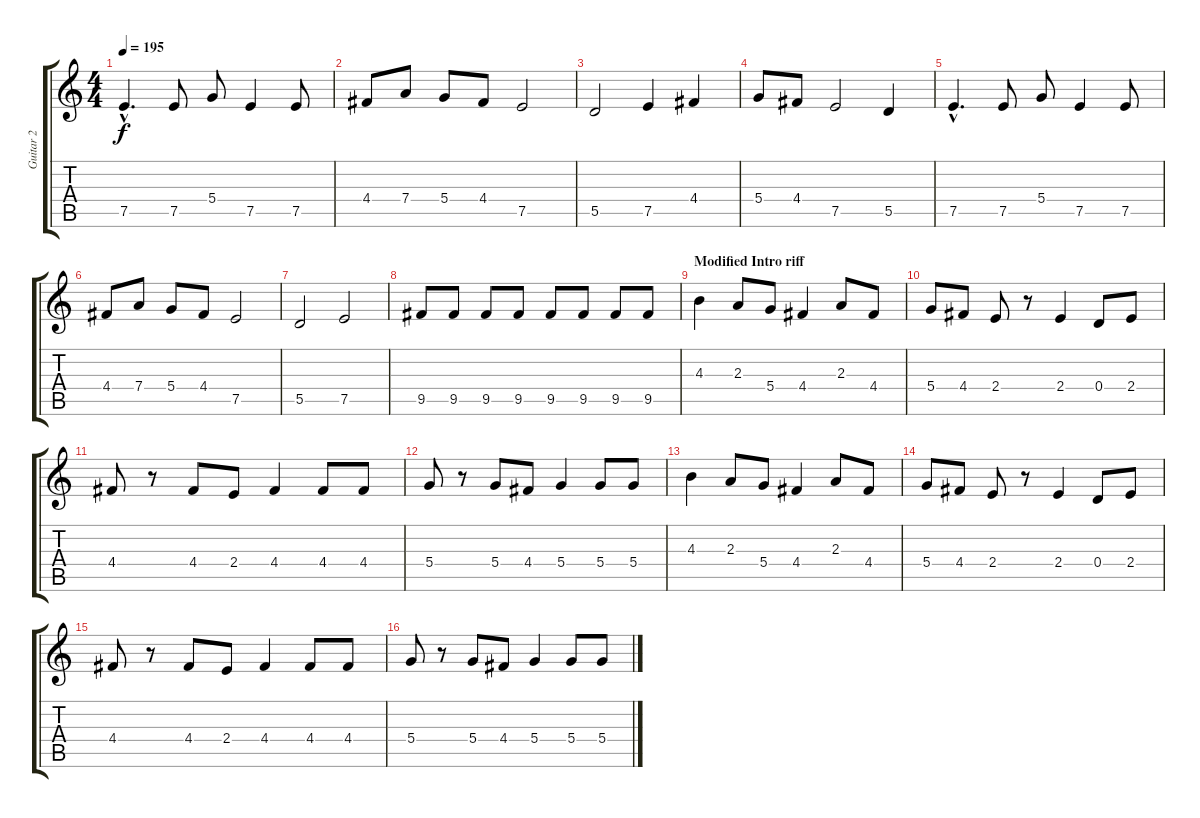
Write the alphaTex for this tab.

\track ("Guitar 2" "Guitar 2") {instrument distortionguitar}
\staff {score tabs}
\tuning (E4 B3 G3 D3 A2 E2) {hide}
\ts (4 4)
\tempo 195
\clef g2
\ks c
7.5{hac}.4{d dy f} 7.5.8 5.4.8 7.5.4 7.5.8 |
4.4.8 7.4.8 5.4.8 4.4.8 7.5.2 |
5.5.2 7.5.4 4.4.4 |
5.4.8 4.4.8 7.5.2 5.5.4 |
7.5{hac}.4{d} 7.5.8 5.4.8 7.5.4 7.5.8 |
4.4.8 7.4.8 5.4.8 4.4.8 7.5.2 |
5.5.2 7.5.2 |
9.5.8 9.5.8 9.5.8 9.5.8 9.5.8 9.5.8 9.5.8 9.5.8 |
\section ("" "Modified Intro riff")
4.3.4 2.3.8 5.4.8 4.4.4 2.3.8 4.4.8 |
5.4.8 4.4.8 2.4.8 r.8 2.4.4 0.4.8 2.4.8 |
4.4.8 r.8 4.4.8 2.4.8 4.4.4 4.4.8 4.4.8 |
5.4.8 r.8 5.4.8 4.4.8 5.4.4 5.4.8 5.4.8 |
4.3.4 2.3.8 5.4.8 4.4.4 2.3.8 4.4.8 |
5.4.8 4.4.8 2.4.8 r.8 2.4.4 0.4.8 2.4.8 |
4.4.8 r.8 4.4.8 2.4.8 4.4.4 4.4.8 4.4.8 |
5.4.8 r.8 5.4.8 4.4.8 5.4.4 5.4.8 5.4.8
